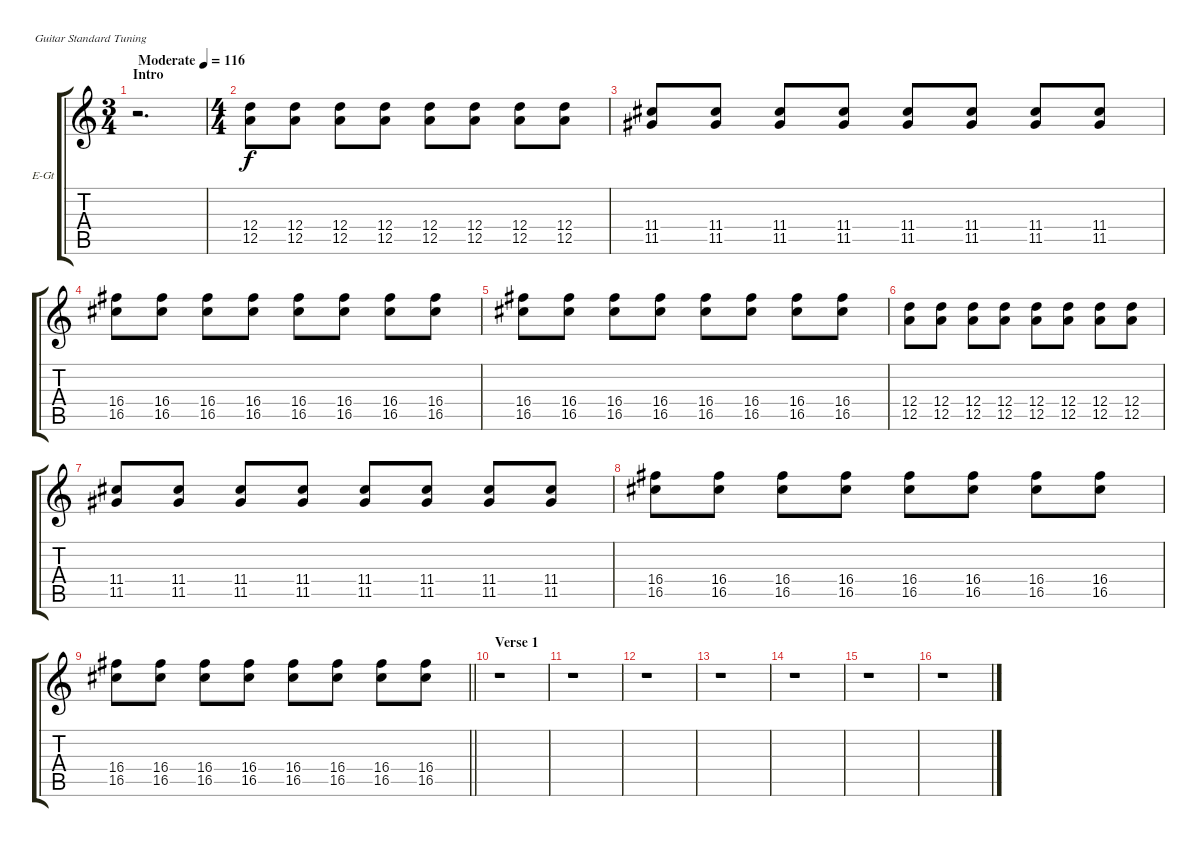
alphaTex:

\bracketExtendMode groupsimilarinstruments
\firstSystemTrackNameOrientation horizontal
\otherSystemsTrackNameOrientation horizontal
\track ("Rhythm" "E-Gt") {instrument overdrivenguitar}
\staff {score tabs}
\tuning (E4 B3 G3 D3 A2 E2)
\ts (3 4)
\beaming (8 2 2 2)
\section ("" "Intro")
\tempo (116 "Moderate")
\clef g2
\ks c
r.2{d dy f instrument overdrivenguitar} |
\ts (4 4)
\beaming (8 2 2 2 2)
(12.4 12.5).8 (12.4 12.5).8 (12.4 12.5).8 (12.4 12.5).8 (12.4 12.5).8 (12.4 12.5).8 (12.4 12.5).8 (12.4 12.5).8 |
(11.4 11.5).8 (11.4 11.5).8 (11.4 11.5).8 (11.4 11.5).8 (11.4 11.5).8 (11.4 11.5).8 (11.4 11.5).8 (11.4 11.5).8 |
(16.4 16.5).8 (16.4 16.5).8 (16.4 16.5).8 (16.4 16.5).8 (16.4 16.5).8 (16.4 16.5).8 (16.4 16.5).8 (16.4 16.5).8 |
(16.4 16.5).8 (16.4 16.5).8 (16.4 16.5).8 (16.4 16.5).8 (16.4 16.5).8 (16.4 16.5).8 (16.4 16.5).8 (16.4 16.5).8 |
(12.4 12.5).8 (12.4 12.5).8 (12.4 12.5).8 (12.4 12.5).8 (12.4 12.5).8 (12.4 12.5).8 (12.4 12.5).8 (12.4 12.5).8 |
(11.4 11.5).8 (11.4 11.5).8 (11.4 11.5).8 (11.4 11.5).8 (11.4 11.5).8 (11.4 11.5).8 (11.4 11.5).8 (11.4 11.5).8 |
(16.4 16.5).8 (16.4 16.5).8 (16.4 16.5).8 (16.4 16.5).8 (16.4 16.5).8 (16.4 16.5).8 (16.4 16.5).8 (16.4 16.5).8 |
\barLineRight lightlight
(16.4 16.5).8 (16.4 16.5).8 (16.4 16.5).8 (16.4 16.5).8 (16.4 16.5).8 (16.4 16.5).8 (16.4 16.5).8 (16.4 16.5).8 |
\section ("" "Verse 1")
r.1 |
r.1 |
r.1 |
r.1 |
r.1 |
r.1 |
r.1
